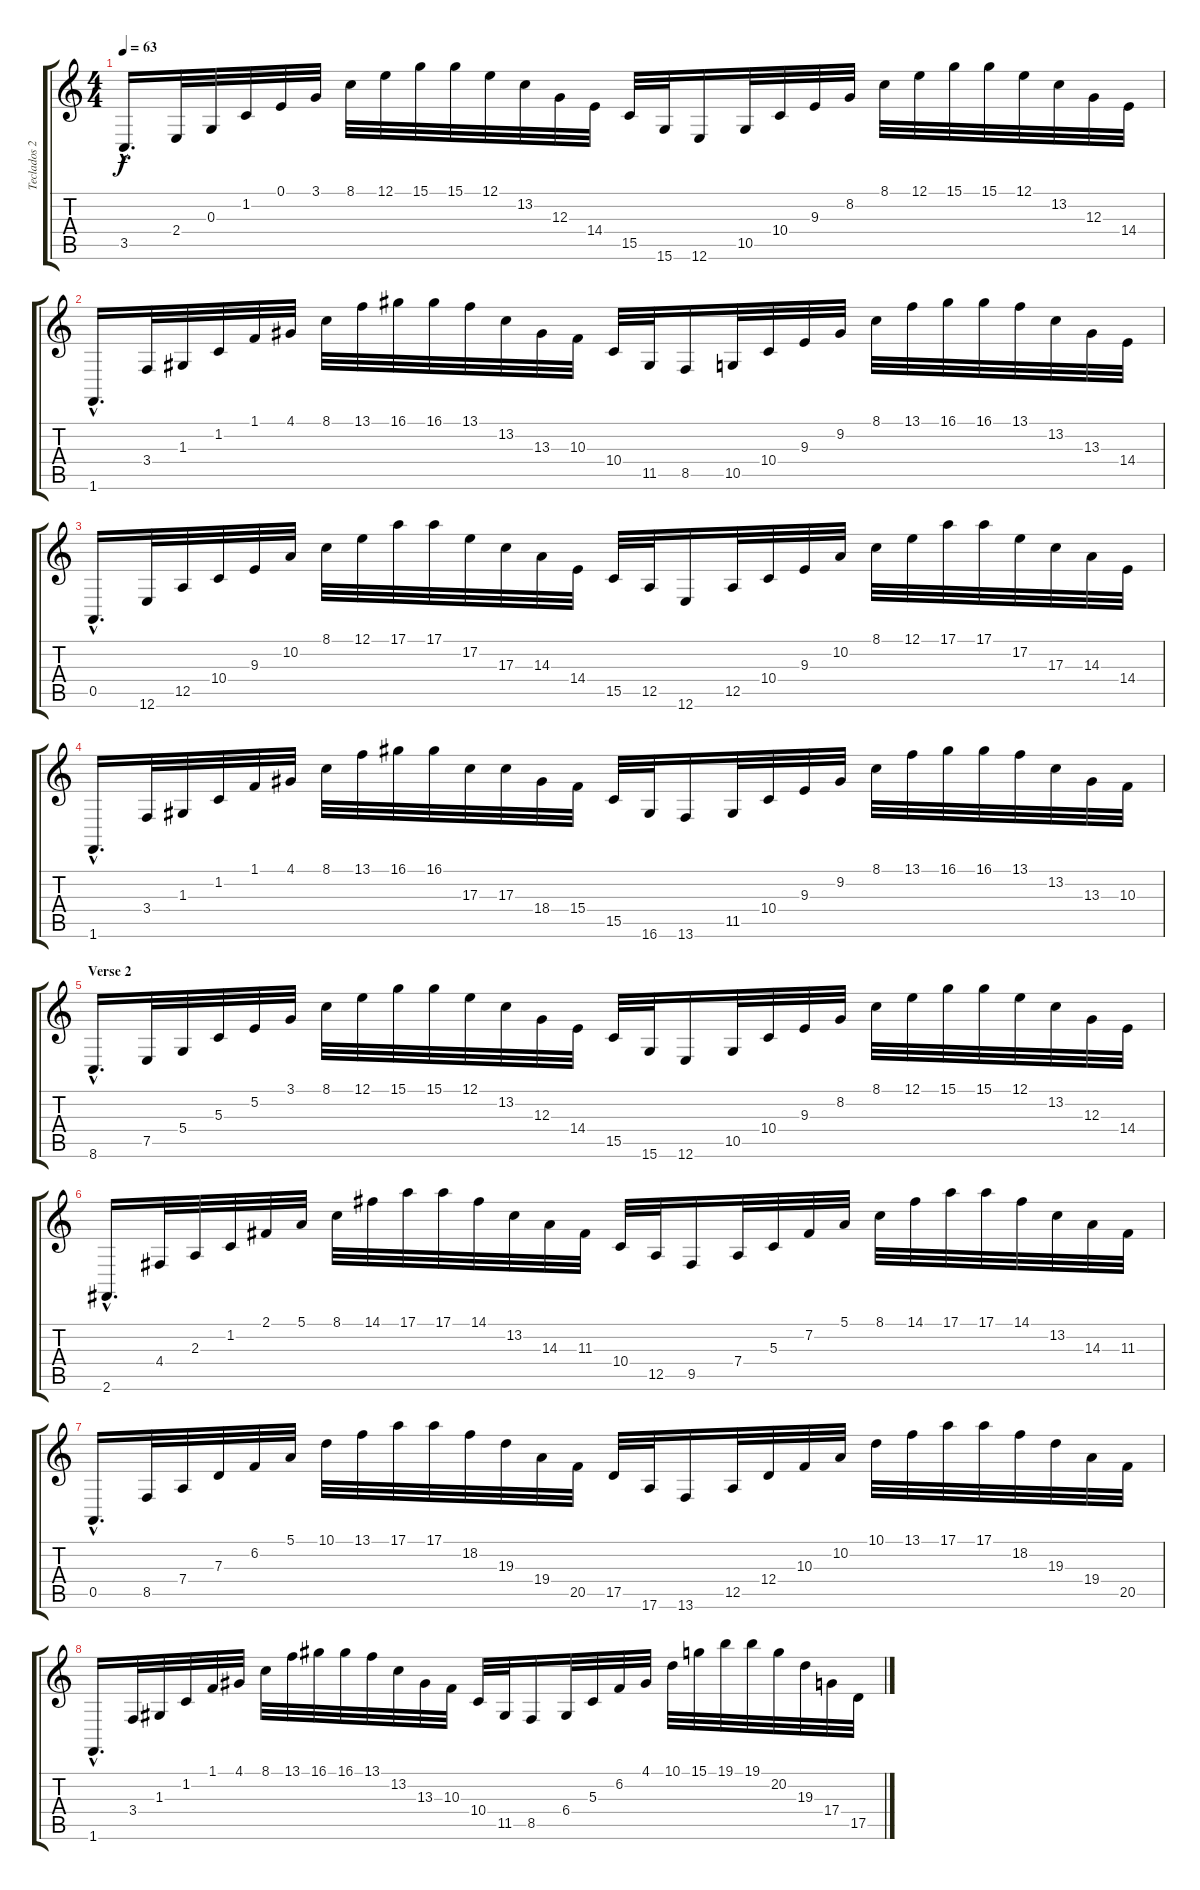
\track ("Teclados 2" "Teclados 2") {instrument pad3polysynth}
\staff {score tabs}
\tuning (E4 B3 G3 D3 A2 E2) {hide}
\ts (4 4)
\tempo 63
\clef g2
\ks c
3.5{hac}.16{d dy f} 2.4.32 0.3.32 1.2.32 0.1.32 3.1.32 8.1.32 12.1.32 15.1.32 15.1.32 12.1.32 13.2.32 12.3.32 14.4.32 15.5.32 15.6.32 12.6.16 10.5.32 10.4.32 9.3.32 8.2.32 8.1.32 12.1.32 15.1.32 15.1.32 12.1.32 13.2.32 12.3.32 14.4.32 |
1.6{hac}.16{d} 3.4.32 1.3.32 1.2.32 1.1.32 4.1.32 8.1.32 13.1.32 16.1.32 16.1.32 13.1.32 13.2.32 13.3.32 10.3.32 10.4.32 11.5.32 8.5.16 10.5.32 10.4.32 9.3.32 9.2.32 8.1.32 13.1.32 16.1.32 16.1.32 13.1.32 13.2.32 13.3.32 14.4.32 |
0.5{hac}.16{d} 12.6.32 12.5.32 10.4.32 9.3.32 10.2.32 8.1.32 12.1.32 17.1.32 17.1.32 17.2.32 17.3.32 14.3.32 14.4.32 15.5.32 12.5.32 12.6.16 12.5.32 10.4.32 9.3.32 10.2.32 8.1.32 12.1.32 17.1.32 17.1.32 17.2.32 17.3.32 14.3.32 14.4.32 |
1.6{hac}.16{d} 3.4.32 1.3.32 1.2.32 1.1.32 4.1.32 8.1.32 13.1.32 16.1.32 16.1.32 17.3.32 17.3.32 18.4.32 15.4.32 15.5.32 16.6.32 13.6.16 11.5.32 10.4.32 9.3.32 9.2.32 8.1.32 13.1.32 16.1.32 16.1.32 13.1.32 13.2.32 13.3.32 10.3.32 |
\section ("" "Verse 2")
8.6{hac}.16{d} 7.5.32 5.4.32 5.3.32 5.2.32 3.1.32 8.1.32 12.1.32 15.1.32 15.1.32 12.1.32 13.2.32 12.3.32 14.4.32 15.5.32 15.6.32 12.6.16 10.5.32 10.4.32 9.3.32 8.2.32 8.1.32 12.1.32 15.1.32 15.1.32 12.1.32 13.2.32 12.3.32 14.4.32 |
2.6{hac}.16{d} 4.4.32 2.3.32 1.2.32 2.1.32 5.1.32 8.1.32 14.1.32 17.1.32 17.1.32 14.1.32 13.2.32 14.3.32 11.3.32 10.4.32 12.5.32 9.5.16 7.4.32 5.3.32 7.2.32 5.1.32 8.1.32 14.1.32 17.1.32 17.1.32 14.1.32 13.2.32 14.3.32 11.3.32 |
0.5{hac}.16{d} 8.5.32 7.4.32 7.3.32 6.2.32 5.1.32 10.1.32 13.1.32 17.1.32 17.1.32 18.2.32 19.3.32 19.4.32 20.5.32 17.5.32 17.6.32 13.6.16 12.5.32 12.4.32 10.3.32 10.2.32 10.1.32 13.1.32 17.1.32 17.1.32 18.2.32 19.3.32 19.4.32 20.5.32 |
1.6{hac}.16{d} 3.4.32 1.3.32 1.2.32 1.1.32 4.1.32 8.1.32 13.1.32 16.1.32 16.1.32 13.1.32 13.2.32 13.3.32 10.3.32 10.4.32 11.5.32 8.5.16 6.4.32 5.3.32 6.2.32 4.1.32 10.1.32 15.1.32 19.1.32 19.1.32 20.2.32 19.3.32 17.4.32 17.5.32
